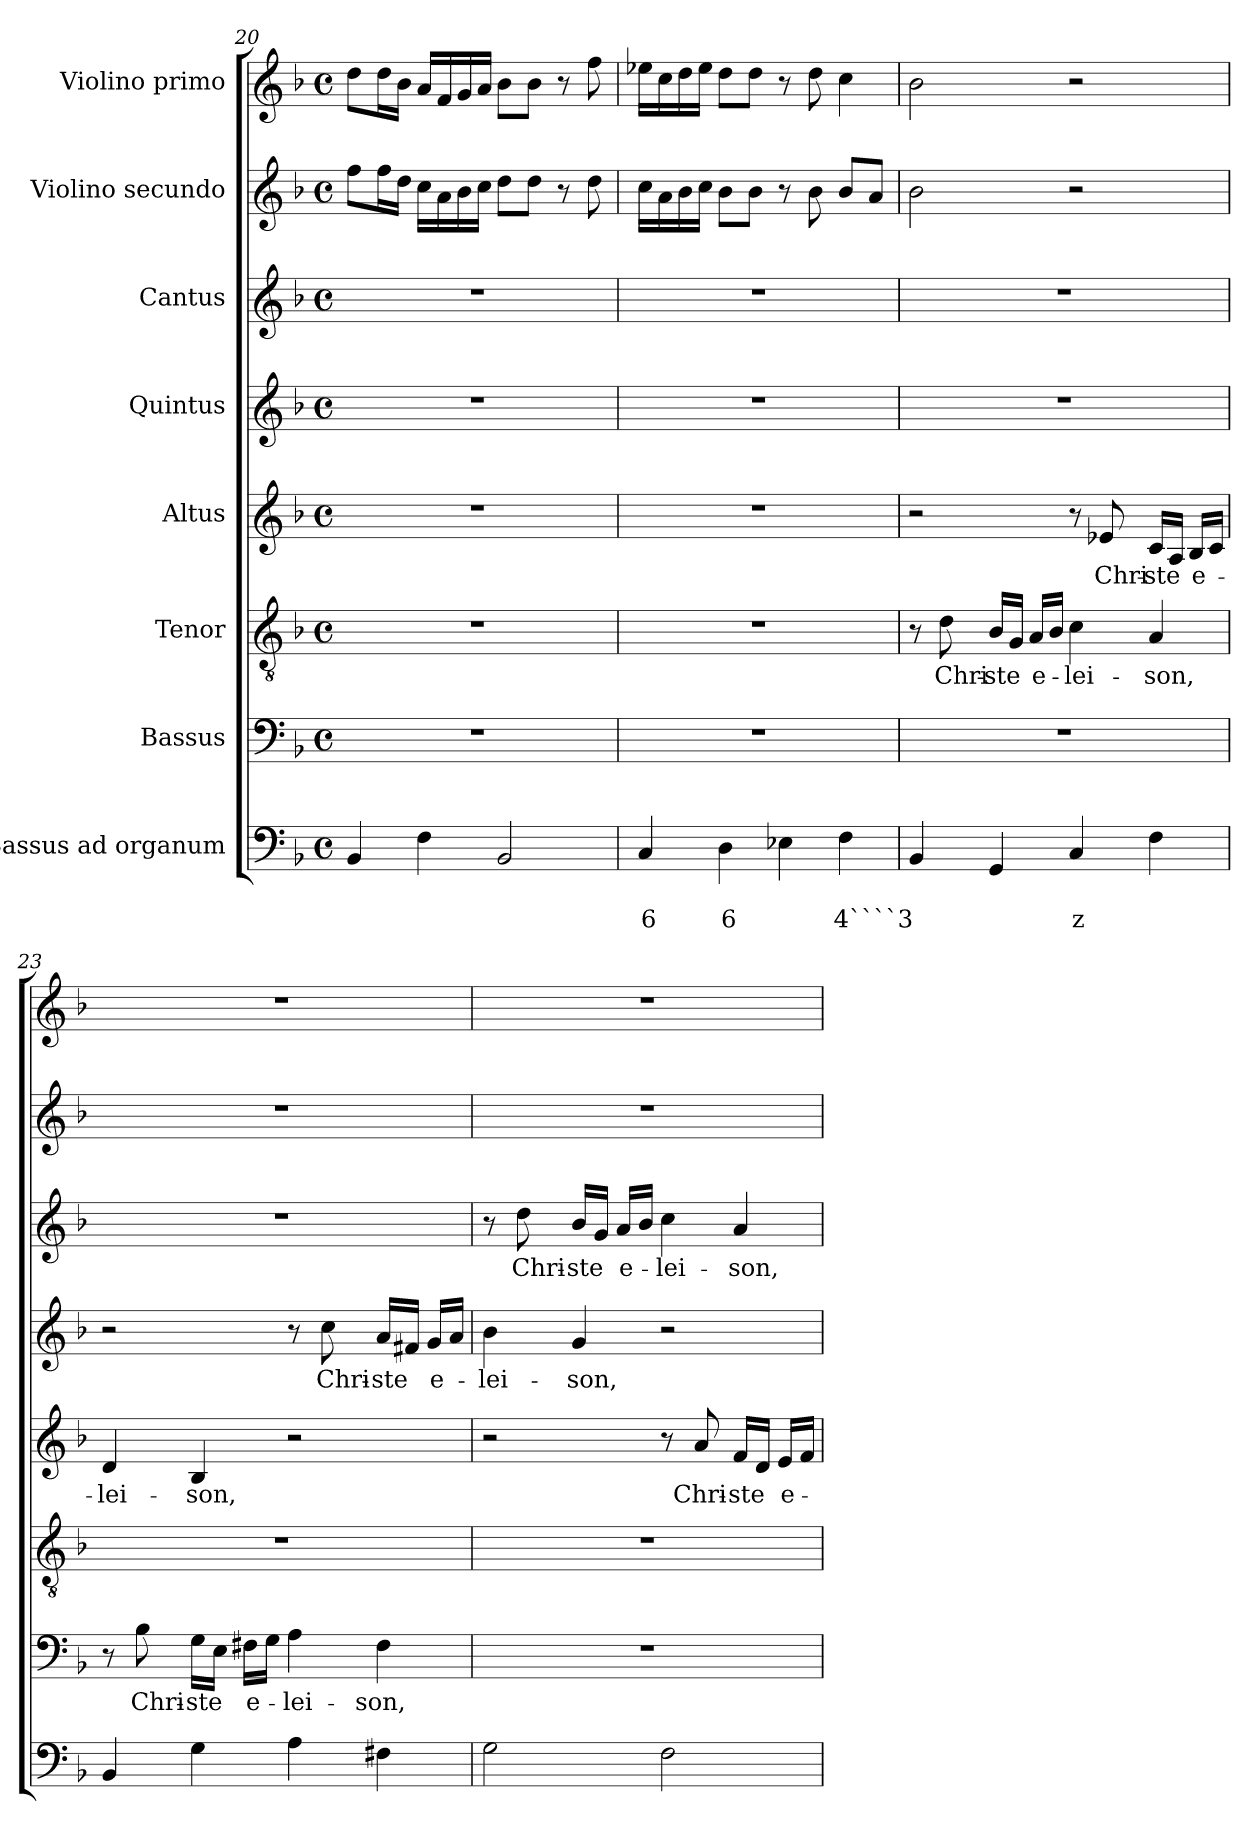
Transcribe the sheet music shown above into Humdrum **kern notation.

**kern	**text	**text	**kern	**text	**kern	**text	**kern	**text	**kern	**text	**kern	**text	**kern	**kern
*part8	*part8	*part8	*part7	*part7	*part6	*part6	*part5	*part5	*part4	*part4	*part3	*part3	*part2	*part1
*staff8	*staff8	*staff8	*staff7	*staff7	*staff6	*staff6	*staff5	*staff5	*staff4	*staff4	*staff3	*staff3	*staff2	*staff1
*I"Bassus ad  organum	*	*	*I"Bassus	*	*I"Tenor	*	*I"Altus	*	*I"Quintus	*	*I"Cantus	*	*I"Violino secundo	*I"Violino primo
*clefF4	*	*	*clefF4	*	*clefGv2	*	*clefG2	*	*clefG2	*	*clefG2	*	*clefG2	*clefG2
*k[b-]	*	*	*k[b-]	*	*k[b-]	*	*k[b-]	*	*k[b-]	*	*k[b-]	*	*k[b-]	*k[b-]
*F:	*	*	*F:	*	*F:	*	*F:	*	*F:	*	*F:	*	*F:	*F:
*M4/4	*	*	*M4/4	*	*M4/4	*	*M4/4	*	*M4/4	*	*M4/4	*	*M4/4	*M4/4
*met(c)	*	*	*met(c)	*	*met(c)	*	*met(c)	*	*met(c)	*	*met(c)	*	*met(c)	*met(c)
=20	=20	=20	=20	=20	=20	=20	=20	=20	=20	=20	=20	=20	=20	=20
4BB-/	.	.	1r	.	1r	.	1r	.	1r	.	1r	.	8ff\L	8dd\L
.	.	.	.	.	.	.	.	.	.	.	.	.	16ff\L	16dd\L
.	.	.	.	.	.	.	.	.	.	.	.	.	16dd\JJ	16b-\JJ
4F\	.	.	.	.	.	.	.	.	.	.	.	.	16cc\LL	16a/LL
.	.	.	.	.	.	.	.	.	.	.	.	.	16a\	16f/
.	.	.	.	.	.	.	.	.	.	.	.	.	16b-\	16g/
.	.	.	.	.	.	.	.	.	.	.	.	.	16cc\JJ	16a/JJ
2BB-/	.	.	.	.	.	.	.	.	.	.	.	.	8dd\L	8b-\L
.	.	.	.	.	.	.	.	.	.	.	.	.	8dd\J	8b-\J
.	.	.	.	.	.	.	.	.	.	.	.	.	8r	8r
.	.	.	.	.	.	.	.	.	.	.	.	.	8dd\	8ff\
=21	=21	=21	=21	=21	=21	=21	=21	=21	=21	=21	=21	=21	=21	=21
!	!	!LO:LY:b	!	!	!	!	!	!	!	!	!	!	!	!
4C/	.	6	1r	.	1r	.	1r	.	1r	.	1r	.	16cc\LL	16ee-X\LL
.	.	.	.	.	.	.	.	.	.	.	.	.	16a\	16cc\
.	.	.	.	.	.	.	.	.	.	.	.	.	16b-\	16dd\
.	.	.	.	.	.	.	.	.	.	.	.	.	16cc\JJ	16ee-\JJ
!	!	!LO:LY:b	!	!	!	!	!	!	!	!	!	!	!	!
4D\	.	6	.	.	.	.	.	.	.	.	.	.	8b-\L	8dd\L
.	.	.	.	.	.	.	.	.	.	.	.	.	8b-\J	8dd\J
4E-X\	.	.	.	.	.	.	.	.	.	.	.	.	8r	8r
.	.	.	.	.	.	.	.	.	.	.	.	.	8b-\	8dd\
!	!	!LO:LY:b	!	!	!	!	!	!	!	!	!	!	!	!
4F\	.	4````3	.	.	.	.	.	.	.	.	.	.	8b-/L	4cc\
.	.	.	.	.	.	.	.	.	.	.	.	.	8a/J	.
!!LO:PB:g=z
=22	=22	=22	=22	=22	=22	=22	=22	=22	=22	=22	=22	=22	=22	=22
4BB-/	.	.	1r	.	8r	.	2r	.	1r	.	1r	.	2b-\	2b-\
!	!	!	!	!	!	!LO:LY:b	!	!	!	!	!	!	!	!
.	.	.	.	.	8d\	Chri-	.	.	.	.	.	.	.	.
!	!	!	!	!	!	!LO:LY:b	!	!	!	!	!	!	!	!
4GG/	.	.	.	.	16B-/LL	-ste	.	.	.	.	.	.	.	.
.	.	.	.	.	16G/JJ	.	.	.	.	.	.	.	.	.
!	!	!	!	!	!	!LO:LY:b	!	!	!	!	!	!	!	!
.	.	.	.	.	16A/LL	e-	.	.	.	.	.	.	.	.
.	.	.	.	.	16B-/JJ	.	.	.	.	.	.	.	.	.
!	!	!LO:LY:b	!	!	!	!LO:LY:b	!	!	!	!	!	!	!	!
4C/	.	z	.	.	4c\	-lei-	8r	.	.	.	.	.	2r	2r
!	!	!	!	!	!	!	!	!LO:LY:b	!	!	!	!	!	!
.	.	.	.	.	.	.	8e-X/	Chri-	.	.	.	.	.	.
!	!	!	!	!	!	!LO:LY:b	!	!LO:LY:b	!	!	!	!	!	!
4F\	.	.	.	.	4A/	-son,	16c/LL	-ste	.	.	.	.	.	.
.	.	.	.	.	.	.	16A/JJ	.	.	.	.	.	.	.
!	!	!	!	!	!	!	!	!LO:LY:b	!	!	!	!	!	!
.	.	.	.	.	.	.	16B-/LL	e-	.	.	.	.	.	.
.	.	.	.	.	.	.	16c/JJ	.	.	.	.	.	.	.
=23	=23	=23	=23	=23	=23	=23	=23	=23	=23	=23	=23	=23	=23	=23
!	!	!	!	!	!	!	!	!LO:LY:b	!	!	!	!	!	!
4BB-/	.	.	8r	.	1r	.	4d/	-lei-	2r	.	1r	.	1r	1r
!	!	!	!	!LO:LY:b	!	!	!	!	!	!	!	!	!	!
.	.	.	8B-\	Chri-	.	.	.	.	.	.	.	.	.	.
!	!	!	!	!LO:LY:b	!	!	!	!LO:LY:b	!	!	!	!	!	!
4G\	.	.	16G\LL	-ste	.	.	4B-/	-son,	.	.	.	.	.	.
.	.	.	16E\JJ	.	.	.	.	.	.	.	.	.	.	.
!	!	!	!	!LO:LY:b	!	!	!	!	!	!	!	!	!	!
.	.	.	16F#X\LL	e-	.	.	.	.	.	.	.	.	.	.
.	.	.	16G\JJ	.	.	.	.	.	.	.	.	.	.	.
!	!	!	!	!LO:LY:b	!	!	!	!	!	!	!	!	!	!
4A\	.	.	4A\	-lei-	.	.	2r	.	8r	.	.	.	.	.
!	!	!	!	!	!	!	!	!	!	!LO:LY:b	!	!	!	!
.	.	.	.	.	.	.	.	.	8cc\	Chri-	.	.	.	.
!	!	!	!	!LO:LY:b	!	!	!	!	!	!LO:LY:b	!	!	!	!
4F#X\	.	.	4F#\	-son,	.	.	.	.	16a/LL	-ste	.	.	.	.
.	.	.	.	.	.	.	.	.	16f#X/JJ	.	.	.	.	.
!	!	!	!	!	!	!	!	!	!	!LO:LY:b	!	!	!	!
.	.	.	.	.	.	.	.	.	16g/LL	e-	.	.	.	.
.	.	.	.	.	.	.	.	.	16a/JJ	.	.	.	.	.
=24	=24	=24	=24	=24	=24	=24	=24	=24	=24	=24	=24	=24	=24	=24
!	!	!	!	!	!	!	!	!	!	!LO:LY:b	!	!	!	!
2G\	.	.	1r	.	1r	.	2r	.	4b-\	-lei-	8r	.	1r	1r
!	!	!	!	!	!	!	!	!	!	!	!	!LO:LY:b	!	!
.	.	.	.	.	.	.	.	.	.	.	8dd\	Chri-	.	.
!	!	!	!	!	!	!	!	!	!	!LO:LY:b	!	!LO:LY:b	!	!
.	.	.	.	.	.	.	.	.	4g/	-son,	16b-/LL	-ste	.	.
.	.	.	.	.	.	.	.	.	.	.	16g/JJ	.	.	.
!	!	!	!	!	!	!	!	!	!	!	!	!LO:LY:b	!	!
.	.	.	.	.	.	.	.	.	.	.	16a/LL	e-	.	.
.	.	.	.	.	.	.	.	.	.	.	16b-/JJ	.	.	.
!	!	!	!	!	!	!	!	!	!	!	!	!LO:LY:b	!	!
2F\	.	.	.	.	.	.	8r	.	2r	.	4cc\	-lei-	.	.
!	!	!	!	!	!	!	!	!LO:LY:b	!	!	!	!	!	!
.	.	.	.	.	.	.	8a/	Chri-	.	.	.	.	.	.
!	!	!	!	!	!	!	!	!LO:LY:b	!	!	!	!LO:LY:b	!	!
.	.	.	.	.	.	.	16f/LL	-ste	.	.	4a/	-son,	.	.
.	.	.	.	.	.	.	16d/JJ	.	.	.	.	.	.	.
!	!	!	!	!	!	!	!	!LO:LY:b	!	!	!	!	!	!
.	.	.	.	.	.	.	16e/LL	e-	.	.	.	.	.	.
.	.	.	.	.	.	.	16f/JJ	.	.	.	.	.	.	.
=	=	=	=	=	=	=	=	=	=	=	=	=	=	=
*-	*-	*-	*-	*-	*-	*-	*-	*-	*-	*-	*-	*-	*-	*-
